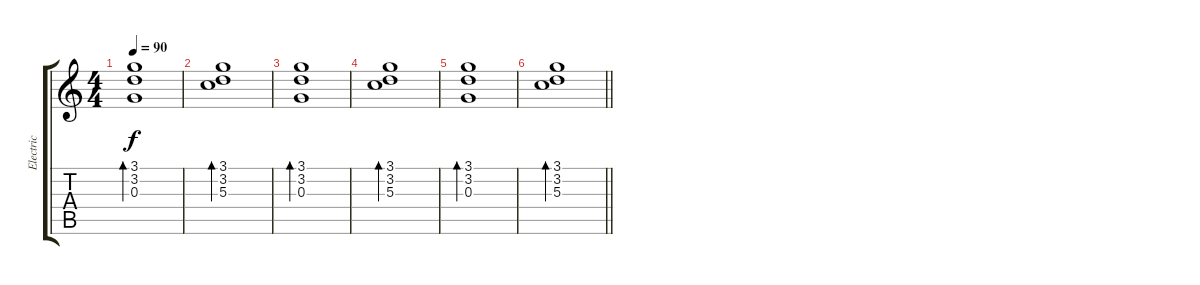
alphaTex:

\track ("Electric" "Electric") {instrument overdrivenguitar}
\staff {score tabs}
\tuning (E4 B3 G3 D3 A2 E2) {hide}
\ts (4 4)
\tempo 90
\clef g2
\ks c
(3.1 3.2 0.3).1{bd 240 dy f} |
(3.1 3.2 5.3).1{bd 240} |
(3.1 3.2 0.3).1{bd 240} |
(3.1 3.2 5.3).1{bd 240} |
(3.1 3.2 0.3).1{bd 240} |
\barLineRight lightlight
(3.1 3.2 5.3).1{bd 240}
